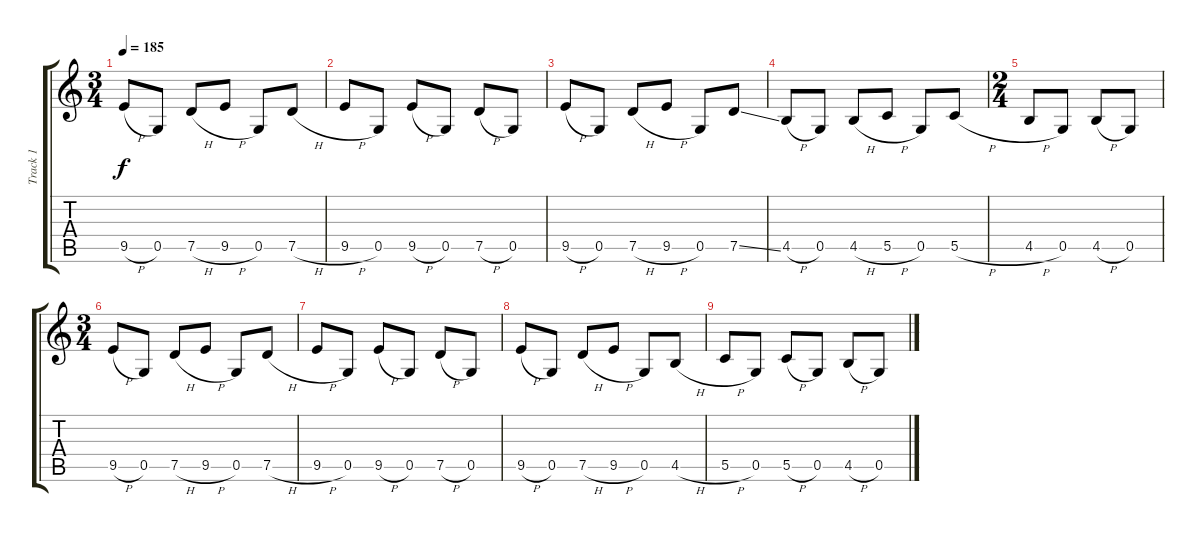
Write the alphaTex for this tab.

\track ("Track 1" "Track 1") {instrument overdrivenguitar}
\staff {score tabs}
\tuning (D4 A3 F3 C3 G2 C2) {hide}
\ts (3 4)
\tempo 185
\clef g2
\ks c
9.5{h}.8{dy f} 0.5.8 7.5{h}.8 9.5{h}.8 0.5.8 7.5{h}.8 |
9.5{h}.8 0.5.8 9.5{h}.8 0.5.8 7.5{h}.8 0.5.8 |
9.5{h}.8 0.5.8 7.5{h}.8 9.5{h}.8 0.5.8 7.5{ss}.8 |
4.5{h}.8 0.5.8 4.5{h}.8 5.5{h}.8 0.5.8 5.5{h}.8 |
\ts (2 4)
4.5{h}.8{volume 0} 0.5.8 4.5{h}.8 0.5.8 |
\ts (3 4)
9.5{h}.8 0.5.8 7.5{h}.8 9.5{h}.8 0.5.8 7.5{h}.8 |
9.5{h}.8 0.5.8 9.5{h}.8 0.5.8 7.5{h}.8 0.5.8 |
9.5{h}.8 0.5.8 7.5{h}.8 9.5{h}.8 0.5.8 4.5{h}.8 |
5.5{h}.8 0.5.8 5.5{h}.8 0.5.8 4.5{h}.8 0.5.8
